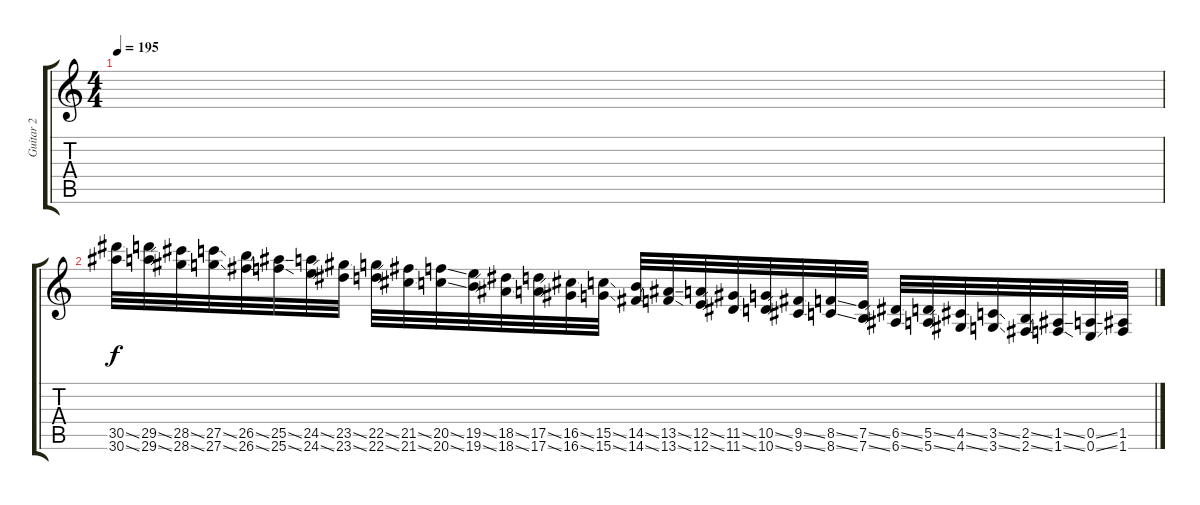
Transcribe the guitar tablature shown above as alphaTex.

\track ("Guitar 2" "Guitar 2") {instrument distortionguitar}
\staff {score tabs}
\tuning (E4 B3 G3 D3 A2 E2) {hide}
\ts (4 4)
\tempo 195
\clef g2
\ks c
|
(30.5{ss} 30.6{ss}).32{volume 16} (29.5{ss} 29.6{ss}).32 (28.5{ss} 28.6{ss}).32 (27.5{ss} 27.6{ss}).32 (26.5{ss} 26.6{ss}).32 (25.5{ss} 25.6{ss}).32 (24.5{ss} 24.6{ss}).32 (23.5{ss} 23.6{ss}).32 (22.5{ss} 22.6{ss}).32 (21.5{ss} 21.6{ss}).32 (20.5{ss} 20.6{ss}).32 (19.5{ss} 19.6{ss}).32 (18.5{ss} 18.6{ss}).32 (17.5{ss} 17.6{ss}).32 (16.5{ss} 16.6{ss}).32 (15.5{ss} 15.6{ss}).32 (14.5{ss} 14.6{ss}).32 (13.5{ss} 13.6{ss}).32 (12.5{ss} 12.6{ss}).32 (11.5{ss} 11.6{ss}).32 (10.5{ss} 10.6{ss}).32 (9.5{ss} 9.6{ss}).32 (8.5{ss} 8.6{ss}).32 (7.5{ss} 7.6{ss}).32 (6.5{ss} 6.6{ss}).32 (5.5{ss} 5.6{ss}).32 (4.5{ss} 4.6{ss}).32 (3.5{ss} 3.6{ss}).32 (2.5{ss} 2.6{ss}).32 (1.5{ss} 1.6{ss}).32 (0.5{ss} 0.6{ss}).32 (1.5 1.6).32
